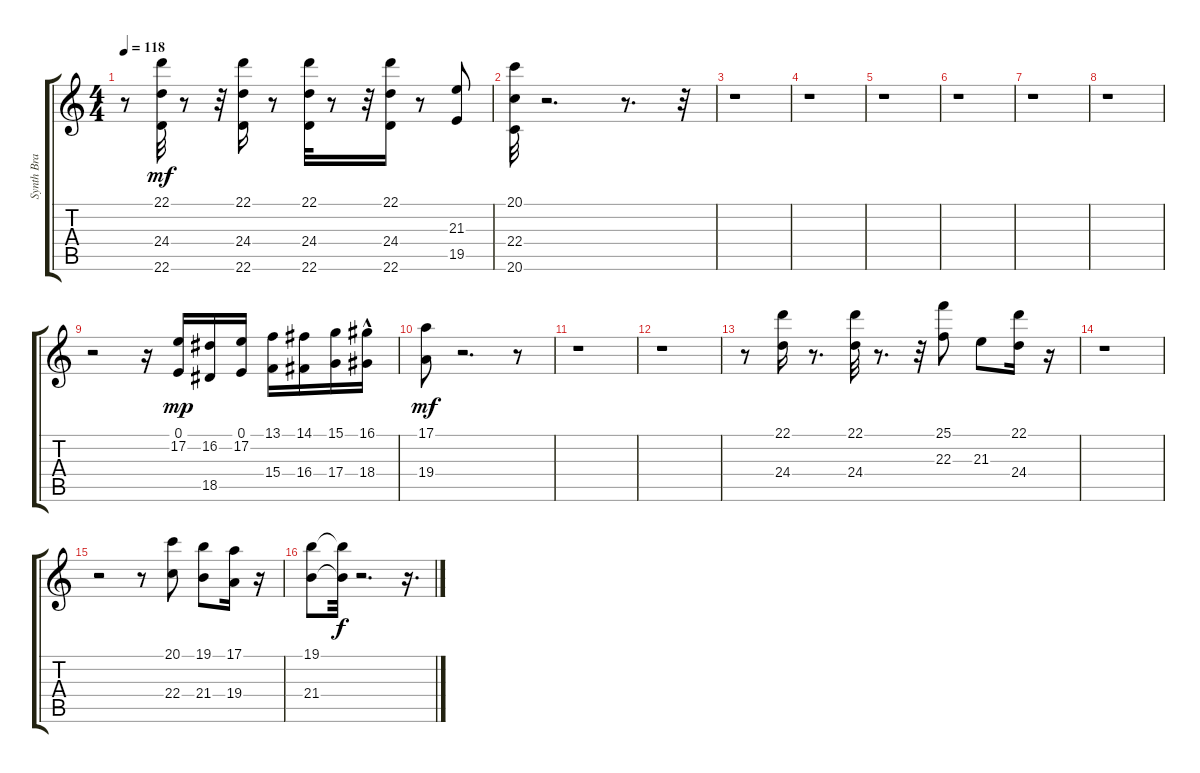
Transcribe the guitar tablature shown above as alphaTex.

\track (" Synth Brass1*merged" " Synth Bra") {instrument synthbrass1}
\staff {score tabs}
\tuning (E4 B3 G3 D3 A2 E2) {hide}
\ts (4 4)
\tempo 118
\clef g2
\ks c
r.8{dy mf} (22.1 24.4 22.6).32 r.8 r.32 (22.1 24.4 22.6).16 r.8 (22.1 24.4 22.6).32 r.8 r.32 (22.1 24.4 22.6).16 r.8 (21.3 19.5).8 |
(20.1 22.4 20.6).32 r.2{d} r.8{d} r.32 |
r.1 |
r.1 |
r.1 |
r.1 |
r.1 |
r.1 |
r.2 r.16 (0.1 17.2).16{dy mp} (16.2 18.5).16 (0.1 17.2).16 (13.1 15.4).16 (14.1 16.4).16 (15.1 17.4).16 (16.1{hac} 18.4{hac}).16 |
(17.1 19.4).8{dy mf} r.2{d} r.8 |
r.1 |
r.1 |
r.8 (22.1 24.4).16 r.8{d} (22.1 24.4).32 r.8{d} r.32 (25.1 22.3).8 21.3.8 (22.1 24.4).16 r.16 |
r.1 |
r.2 r.8 (20.1 22.4).8 (19.1 21.4).8 (17.1 19.4).16 r.16 |
(19.1 21.4).8 (19.1{t} 21.4{t}).32{dy f} r.2{d} r.16{d}
